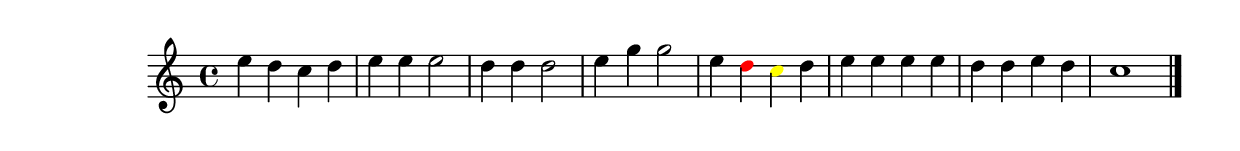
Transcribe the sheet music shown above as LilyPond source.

\version "2.18.2"
\language "english"

\header {
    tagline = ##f
}

\layout {}

\paper {}

\score {
    \new Score
    <<
        \new Staff
        {
            {   % measure
                \time 4/4
                \tweak color #black
                e''4
                \tweak color #black
                d''4
                \tweak color #black
                c''4
                \tweak color #black
                d''4
            }   % measure
            {   % measure
                \tweak color #black
                e''4
                \tweak color #black
                e''4
                \tweak color #black
                e''2
            }   % measure
            {   % measure
                \tweak color #black
                d''4
                \tweak color #black
                d''4
                \tweak color #black
                d''2
            }   % measure
            {   % measure
                \tweak color #black
                e''4
                \tweak color #black
                g''4
                \tweak color #black
                g''2
            }   % measure
            {   % measure
                \tweak color #black
                e''4
                \tweak color #red
                d''4
                \tweak color #yellow
                c''4
                d''4
            }   % measure
            {   % measure
                e''4
                e''4
                e''4
                e''4
            }   % measure
            {   % measure
                d''4
                d''4
                e''4
                d''4
            }   % measure
            {   % measure
                c''1
                \bar "|." %! SCORE1
            }   % measure
        }
    >>
}